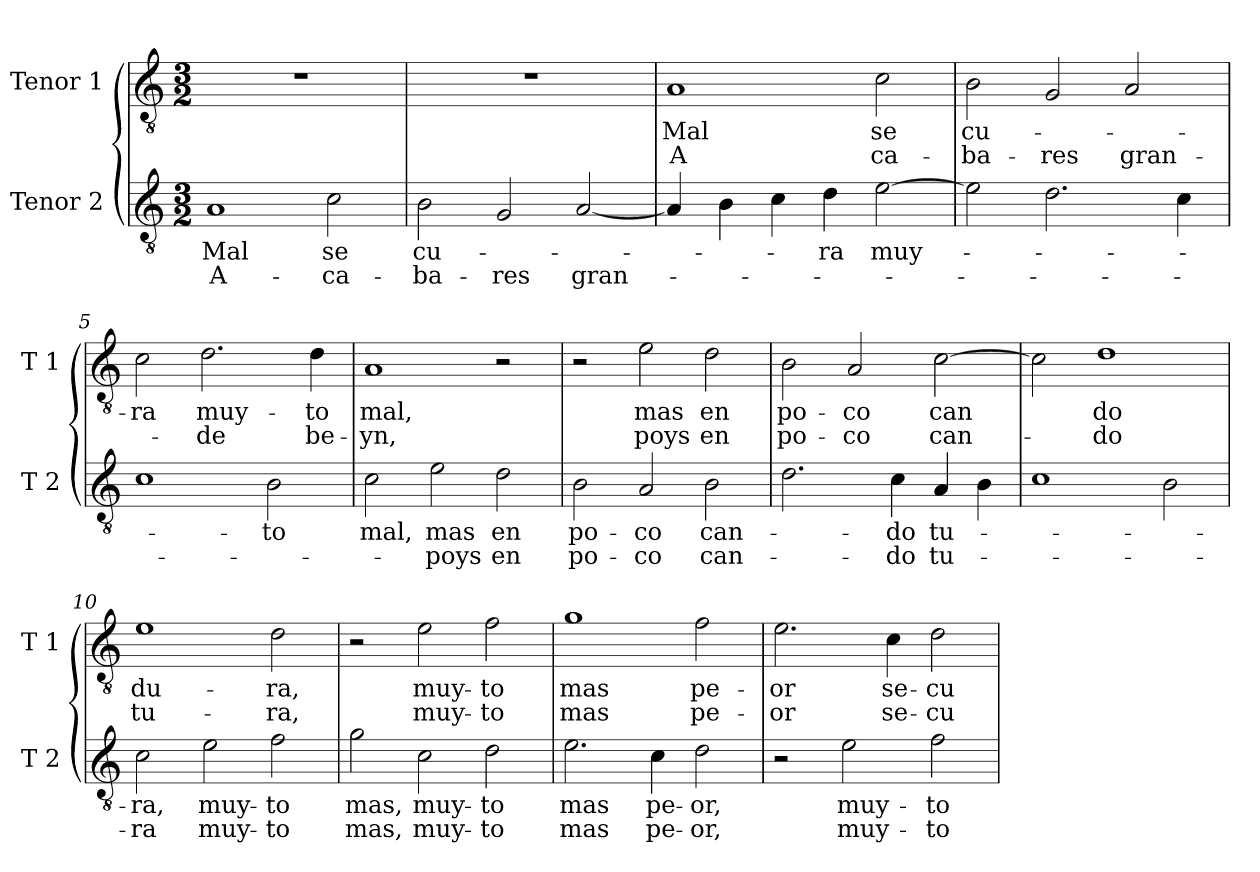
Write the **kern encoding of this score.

**kern	**text	**text	**kern	**text	**text
*part2	*part2	*part2	*part1	*part1	*part1
*staff2	*staff2	*staff2	*staff1	*staff1	*staff1
*I"Tenor 2	*	*	*I"Tenor 1	*	*
*I'T 2	*	*	*I'T 1	*	*
*clefGv2	*	*	*clefGv2	*	*
*k[]	*	*	*k[]	*	*
*C:	*	*	*C:	*	*
*M3/2	*	*	*M3/2	*	*
=1	=1	=1	=1	=1	=1
!	!LO:LY:b	!LO:LY:b	!	!	!
1A	Mal	A-	1.r	.	.
!	!LO:LY:b	!LO:LY:b	!	!	!
2c\	se	-ca-	.	.	.
=2	=2	=2	=2	=2	=2
!	!LO:LY:b	!LO:LY:b	!	!	!
2B\	cu-	-ba-	1.r	.	.
!	!	!LO:LY:b	!	!	!
2G/	.	-res	.	.	.
!	!	!LO:LY:b	!	!	!
[2A/	.	gran-	.	.	.
=3	=3	=3	=3	=3	=3
!	!	!	!	!LO:LY:b	!LO:LY:b
4A/]	.	.	1A	Mal	A
4B\	.	.	.	.	.
4c\	.	.	.	.	.
!	!LO:LY:b	!	!	!	!
4d\	-ra	.	.	.	.
!	!LO:LY:b	!	!	!LO:LY:b	!LO:LY:b
[2e\	muy-	.	2c\	se	ca-
=4	=4	=4	=4	=4	=4
!	!	!	!	!LO:LY:b	!LO:LY:b
2e\]	.	.	2B\	cu-	-ba-
!	!	!	!	!	!LO:LY:b
2.d\	.	.	2G/	.	-res
!	!	!	!	!	!LO:LY:b
.	.	.	2A/	.	gran-
4c\	.	.	.	.	.
!!LO:LB:g=z
=5	=5	=5	=5	=5	=5
!	!	!	!	!LO:LY:b	!
1c	.	.	2c\	-ra	.
!	!	!	!	!LO:LY:b	!LO:LY:b
.	.	.	2.d\	muy-	-de
!	!LO:LY:b	!	!	!	!
2B\	-to	.	.	.	.
!	!	!	!	!LO:LY:b	!LO:LY:b
.	.	.	4d\	-to	be-
=6	=6	=6	=6	=6	=6
!	!LO:LY:b	!	!	!LO:LY:b	!LO:LY:b
2c\	mal,	.	1A	mal,	-yn,
!	!LO:LY:b	!LO:LY:b	!	!	!
2e\	mas	-poys	.	.	.
!	!LO:LY:b	!LO:LY:b	!	!	!
2d\	en	en	2r	.	.
=7	=7	=7	=7	=7	=7
!	!LO:LY:b	!LO:LY:b	!	!	!
2B\	po-	po-	2r	.	.
!	!LO:LY:b	!LO:LY:b	!	!LO:LY:b	!LO:LY:b
2A/	-co	-co	2e\	mas	poys
!	!LO:LY:b	!LO:LY:b	!	!LO:LY:b	!LO:LY:b
2B\	can-	can-	2d\	en	en
=8	=8	=8	=8	=8	=8
!	!	!	!	!LO:LY:b	!LO:LY:b
2.d\	.	.	2B\	po-	po-
!	!	!	!	!LO:LY:b	!LO:LY:b
.	.	.	2A/	-co	-co
!	!LO:LY:b	!LO:LY:b	!	!	!
4c\	-do	-do	.	.	.
!	!LO:LY:b	!LO:LY:b	!	!LO:LY:b	!LO:LY:b
4A/	tu-	tu-	[2c\	can	can-
4B\	.	.	.	.	.
!!LO:LB:g=z
=9	=9	=9	=9	=9	=9
1c	.	.	2c\]	.	.
!	!	!	!	!LO:LY:b	!LO:LY:b
.	.	.	1d	do	-do
2B\	.	.	.	.	.
=10	=10	=10	=10	=10	=10
!	!LO:LY:b	!LO:LY:b	!	!LO:LY:b	!LO:LY:b
2c\	-ra,	-ra	1e	du-	tu-
!	!LO:LY:b	!LO:LY:b	!	!	!
2e\	muy-	muy-	.	.	.
!	!LO:LY:b	!LO:LY:b	!	!LO:LY:b	!LO:LY:b
2f\	-to	-to	2d\	-ra,	-ra,
=11	=11	=11	=11	=11	=11
!	!LO:LY:b	!LO:LY:b	!	!	!
2g\	mas,	mas,	2r	.	.
!	!LO:LY:b	!LO:LY:b	!	!LO:LY:b	!LO:LY:b
2c\	muy-	muy-	2e\	muy-	muy-
!	!LO:LY:b	!LO:LY:b	!	!LO:LY:b	!LO:LY:b
2d\	-to	-to	2f\	-to	-to
=12	=12	=12	=12	=12	=12
!	!LO:LY:b	!LO:LY:b	!	!LO:LY:b	!LO:LY:b
2.e\	mas	mas	1g	mas	mas
!	!LO:LY:b	!LO:LY:b	!	!	!
4c\	pe-	pe-	.	.	.
!	!LO:LY:b	!LO:LY:b	!	!LO:LY:b	!LO:LY:b
2d\	-or,	-or,	2f\	pe-	pe-
!!LO:LB:g=z
=13	=13	=13	=13	=13	=13
!	!	!	!	!LO:LY:b	!LO:LY:b
2r	.	.	2.e\	-or	-or
!	!LO:LY:b	!LO:LY:b	!	!	!
2e\	muy-	muy-	.	.	.
!	!	!	!	!LO:LY:b	!LO:LY:b
.	.	.	4c\	se-	se-
!	!LO:LY:b	!LO:LY:b	!	!LO:LY:b	!LO:LY:b
2f\	-to	-to	2d\	-cu-	-cu-
=	=	=	=	=	=
*-	*-	*-	*-	*-	*-
